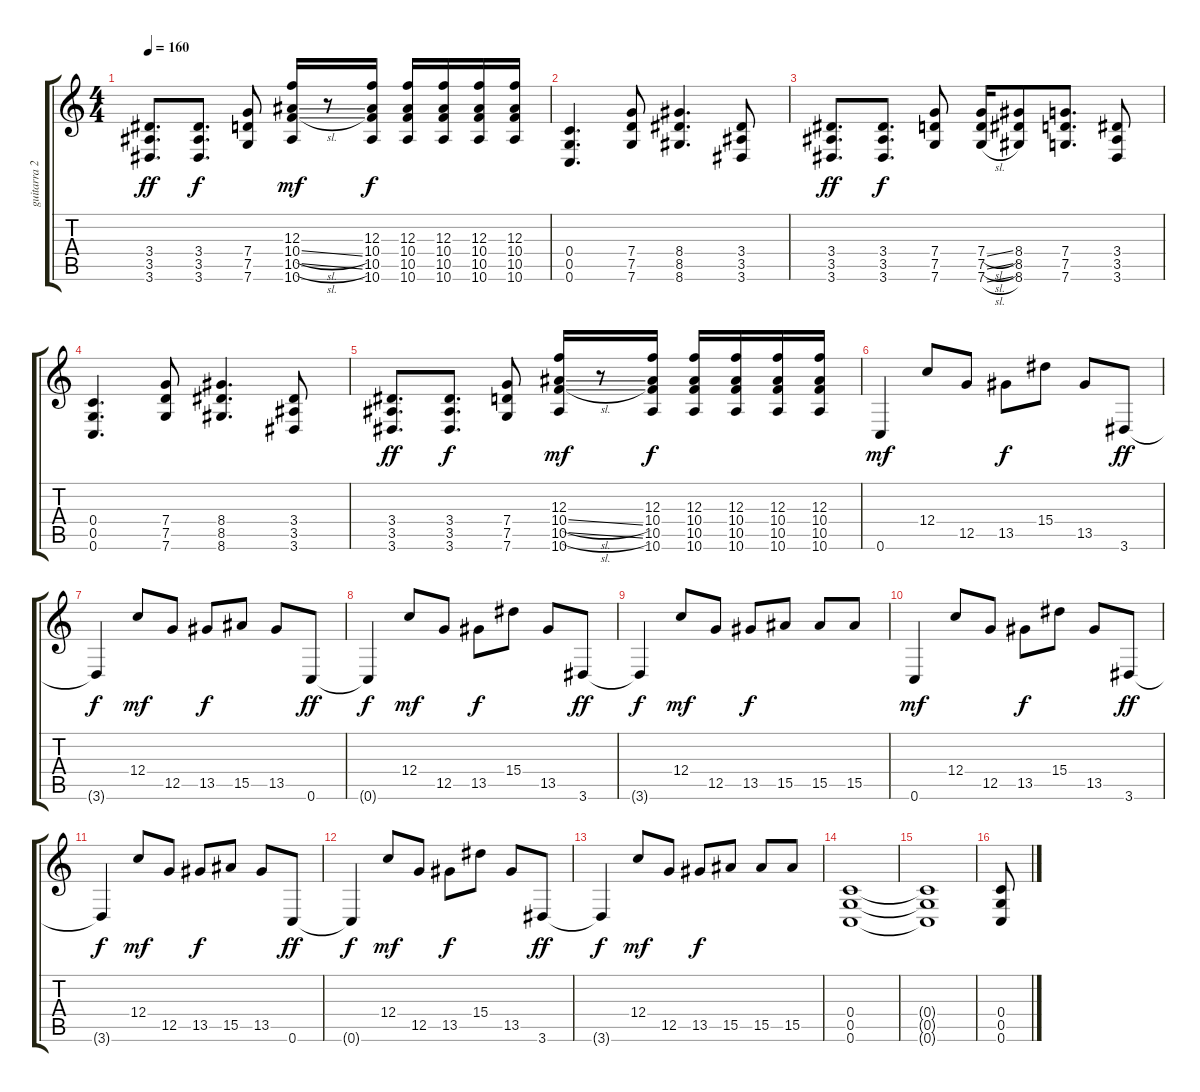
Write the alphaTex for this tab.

\track ("guitarra 2" "guitarra 2") {instrument overdrivenguitar}
\staff {score tabs}
\tuning (D4 A3 F3 C3 G2 C2) {hide}
\ts (4 4)
\tempo 160
\clef g2
\ks c
(3.4 3.5 3.6).8{d dy ff} (3.4 3.5 3.6).8{d dy f} (7.4 7.5 7.6).8 (12.3 10.4{sl} 10.5{sl} 10.6).16{dy mf} r.8 (12.3 10.4 10.5 10.6).16{dy f} (12.3 10.4 10.5 10.6).16 (12.3 10.4 10.5 10.6).16 (12.3 10.4 10.5 10.6).16 (12.3 10.4 10.5 10.6).16 |
(0.4 0.5 0.6).4{d} (7.4 7.5 7.6).8 (8.4 8.5 8.6).4{d} (3.4 3.5 3.6).8 |
(3.4 3.5 3.6).8{d dy ff} (3.4 3.5 3.6).8{d dy f} (7.4 7.5 7.6).8 (7.4{sl} 7.5{sl} 7.6{sl}).16 (8.4 8.5 8.6).8 (7.4 7.5 7.6).8{d} (3.4 3.5 3.6).8 |
(0.4 0.5 0.6).4{d} (7.4 7.5 7.6).8 (8.4 8.5 8.6).4{d} (3.4 3.5 3.6).8 |
(3.4 3.5 3.6).8{d dy ff} (3.4 3.5 3.6).8{d dy f} (7.4 7.5 7.6).8 (12.3 10.4{sl} 10.5{sl} 10.6).16{dy mf} r.8 (12.3 10.4 10.5 10.6).16{dy f} (12.3 10.4 10.5 10.6).16 (12.3 10.4 10.5 10.6).16 (12.3 10.4 10.5 10.6).16 (12.3 10.4 10.5 10.6).16 |
0.6.4{dy mf} 12.4.8 12.5.8 13.5.8{dy f} 15.4.8 13.5.8 3.6.8{dy ff} |
3.6{t}.4{dy f} 12.4.8{dy mf} 12.5.8 13.5.8{dy f} 15.5.8 13.5.8 0.6.8{dy ff} |
0.6{t}.4{dy f} 12.4.8{dy mf} 12.5.8 13.5.8{dy f} 15.4.8 13.5.8 3.6.8{dy ff} |
3.6{t}.4{dy f} 12.4.8{dy mf} 12.5.8 13.5.8{dy f} 15.5.8 15.5.8 15.5.8 |
0.6.4{dy mf} 12.4.8 12.5.8 13.5.8{dy f} 15.4.8 13.5.8 3.6.8{dy ff} |
3.6{t}.4{dy f} 12.4.8{dy mf} 12.5.8 13.5.8{dy f} 15.5.8 13.5.8 0.6.8{dy ff} |
0.6{t}.4{dy f} 12.4.8{dy mf} 12.5.8 13.5.8{dy f} 15.4.8 13.5.8 3.6.8{dy ff} |
3.6{t}.4{dy f} 12.4.8{dy mf} 12.5.8 13.5.8{dy f} 15.5.8 15.5.8 15.5.8 |
(0.4 0.5 0.6).1 |
(0.4{t} 0.5{t} 0.6{t}).1 |
(0.4 0.5 0.6).8
